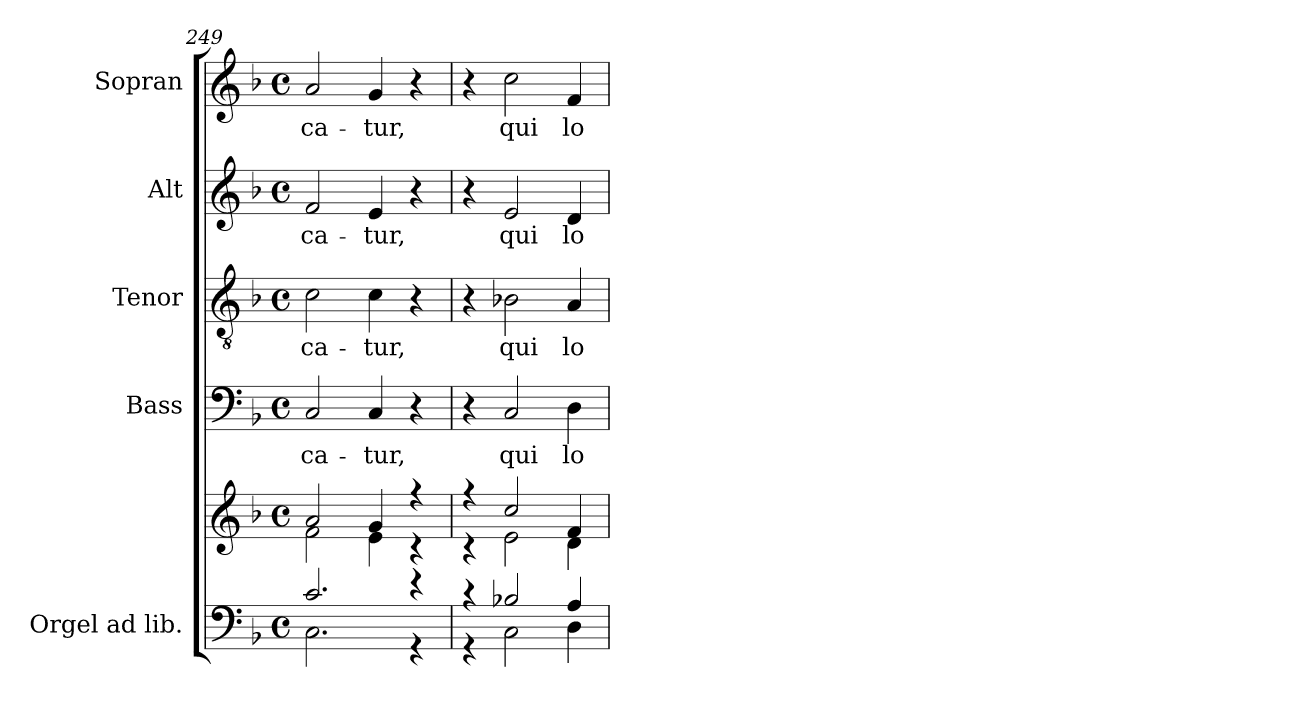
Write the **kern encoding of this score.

**kern	**kern	**kern	**text	**kern	**text	**kern	**text	**kern	**text
*part5	*part5	*part4	*part4	*part3	*part3	*part2	*part2	*part1	*part1
*staff6	*staff5	*staff4	*staff4	*staff3	*staff3	*staff2	*staff2	*staff1	*staff1
*I"Orgel ad lib.	*	*I"Bass	*	*I"Tenor	*	*I"Alt	*	*I"Sopran	*
*	*	*I'B.	*	*I'T.	*	*I'A.	*	*I'S.	*
*clefF4	*clefG2	*clefF4	*	*clefGv2	*	*clefG2	*	*clefG2	*
*k[b-]	*k[b-]	*k[b-]	*	*k[b-]	*	*k[b-]	*	*k[b-]	*
*F:	*F:	*F:	*	*F:	*	*F:	*	*F:	*
*M4/4	*M4/4	*M4/4	*	*M4/4	*	*M4/4	*	*M4/4	*
*met(c)	*met(c)	*met(c)	*	*met(c)	*	*met(c)	*	*met(c)	*
=249	=249	=249	=249	=249	=249	=249	=249	=249	=249
*^	*^	*	*	*	*	*	*	*	*
!	!	!	!	!	!LO:LY:b	!	!LO:LY:b	!	!LO:LY:b	!	!LO:LY:b
2.c/	2.C\	2a/	2f\	2C/	-ca-	2c\	-ca-	2f/	-ca-	2a/	-ca-
!	!	!	!	!	!LO:LY:b	!	!LO:LY:b	!	!LO:LY:b	!	!LO:LY:b
.	.	4g/	4e\	4C/	-tur,	4c\	-tur,	4e/	-tur,	4g/	-tur,
4r	4r	4r	4r	4r	.	4r	.	4r	.	4r	.
=250	=250	=250	=250	=250	=250	=250	=250	=250	=250	=250	=250
4r	4r	4r	4r	4r	.	4r	.	4r	.	4r	.
!	!	!	!	!	!LO:LY:b	!	!LO:LY:b	!	!LO:LY:b	!	!LO:LY:b
2B-X/	2C\	2cc/	2e\	2C/	qui	2B-X\	qui	2e/	qui	2cc\	qui
!	!	!	!	!	!LO:LY:b	!	!LO:LY:b	!	!LO:LY:b	!	!LO:LY:b
4A/	4D\	4f/	4d\	4D\	lo-	4A/	lo-	4d/	lo-	4f/	lo-
*v	*v	*	*	*	*	*	*	*	*	*	*
*	*v	*v	*	*	*	*	*	*	*	*
=	=	=	=	=	=	=	=	=	=
*-	*-	*-	*-	*-	*-	*-	*-	*-	*-
